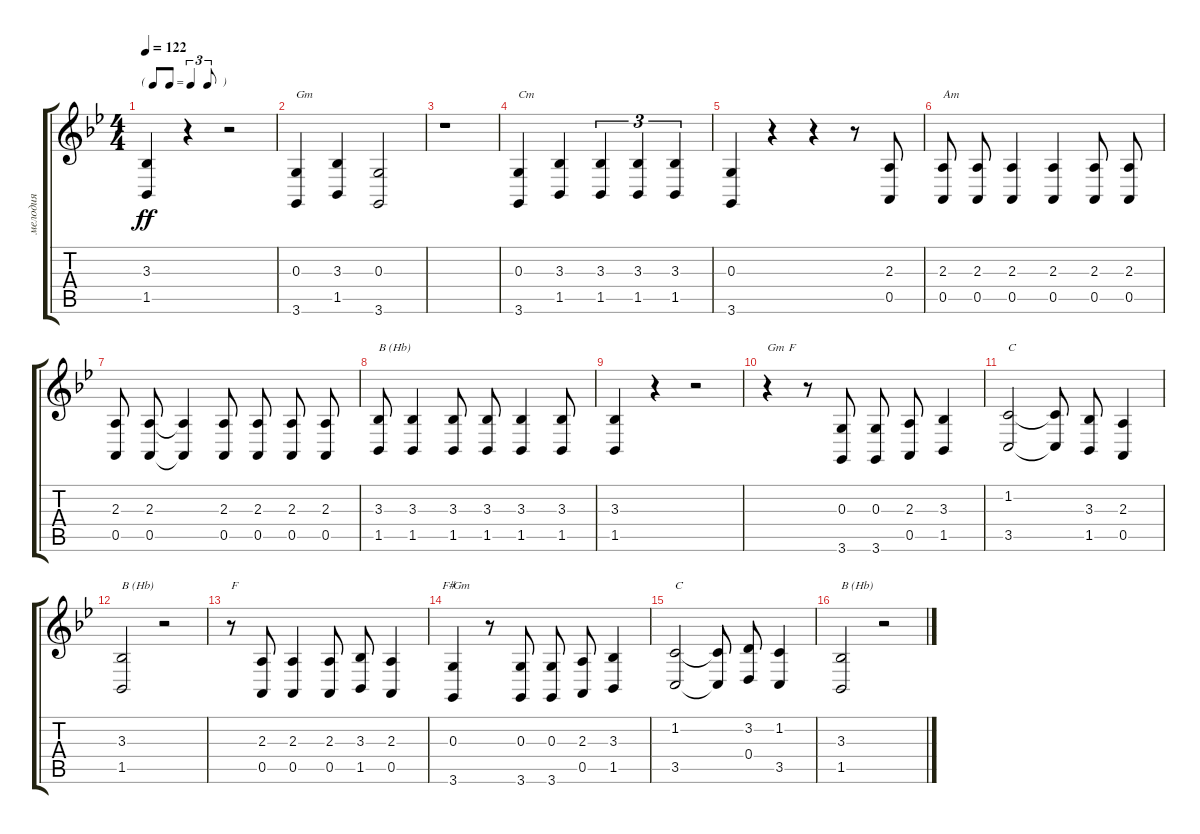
\track ("мелодия" "мелодия") {instrument accordion}
\staff {score tabs}
\tuning (E4 B3 G3 D3 A2 E2) {hide}
\ts (4 4)
\tf triplet8th
\tempo 122
\clef g2
\ks gminor
(3.3 1.5).4{dy ff} r.4 r.2 |
(0.3 3.6).4{txt "Gm"} (3.3 1.5).4 (0.3 3.6).2 |
r.1 |
(0.3 3.6).4{txt "Cm"} (3.3 1.5).4 (3.3 1.5).4{tu (3 2)} (3.3 1.5).4{tu (3 2)} (3.3 1.5).4{tu (3 2)} |
(0.3 3.6).4 r.4 r.4 r.8 (2.3 0.5).8 |
(2.3 0.5).8{txt "Am" beam split} (2.3 0.5).8 (2.3 0.5).4 (2.3 0.5).4 (2.3 0.5).8{beam split} (2.3 0.5).8 |
(2.3 0.5).8{beam split} (2.3 0.5).8 (2.3{t} 0.5{t}).4 (2.3 0.5).8{beam split} (2.3 0.5).8 (2.3 0.5).8{beam split} (2.3 0.5).8 |
(3.3 1.5).8{txt "B (Hb)"} (3.3 1.5).4 (3.3 1.5).8 (3.3 1.5).8 (3.3 1.5).4 (3.3 1.5).8 |
(3.3 1.5).4 r.4 r.2{txt "                               F"} |
r.4{txt "Gm"} r.8 (0.3 3.6).8 (0.3 3.6).8{beam split} (2.3 0.5).8 (3.3 1.5).4 |
(1.2 3.5).2{txt "C"} (1.2{t} 3.5{t}).8{beam split} (3.3 1.5).8 (2.3 0.5).4 |
(3.3 1.5).2{txt "B (Hb)"} r.2 |
r.8{txt "F"} (2.3 0.5).8 (2.3 0.5).4 (2.3 0.5).8{beam split} (3.3 1.5).8 (2.3 0.5).4{txt "                 F#"} |
(0.3 3.6).4{txt "Gm"} r.8 (0.3 3.6).8 (0.3 3.6).8{beam split} (2.3 0.5).8 (3.3 1.5).4 |
(1.2 3.5).2{txt "C"} (1.2{t} 3.5{t}).8{beam split} (3.2 0.4).8 (1.2 3.5).4 |
(3.3 1.5).2{txt "B (Hb)"} r.2
